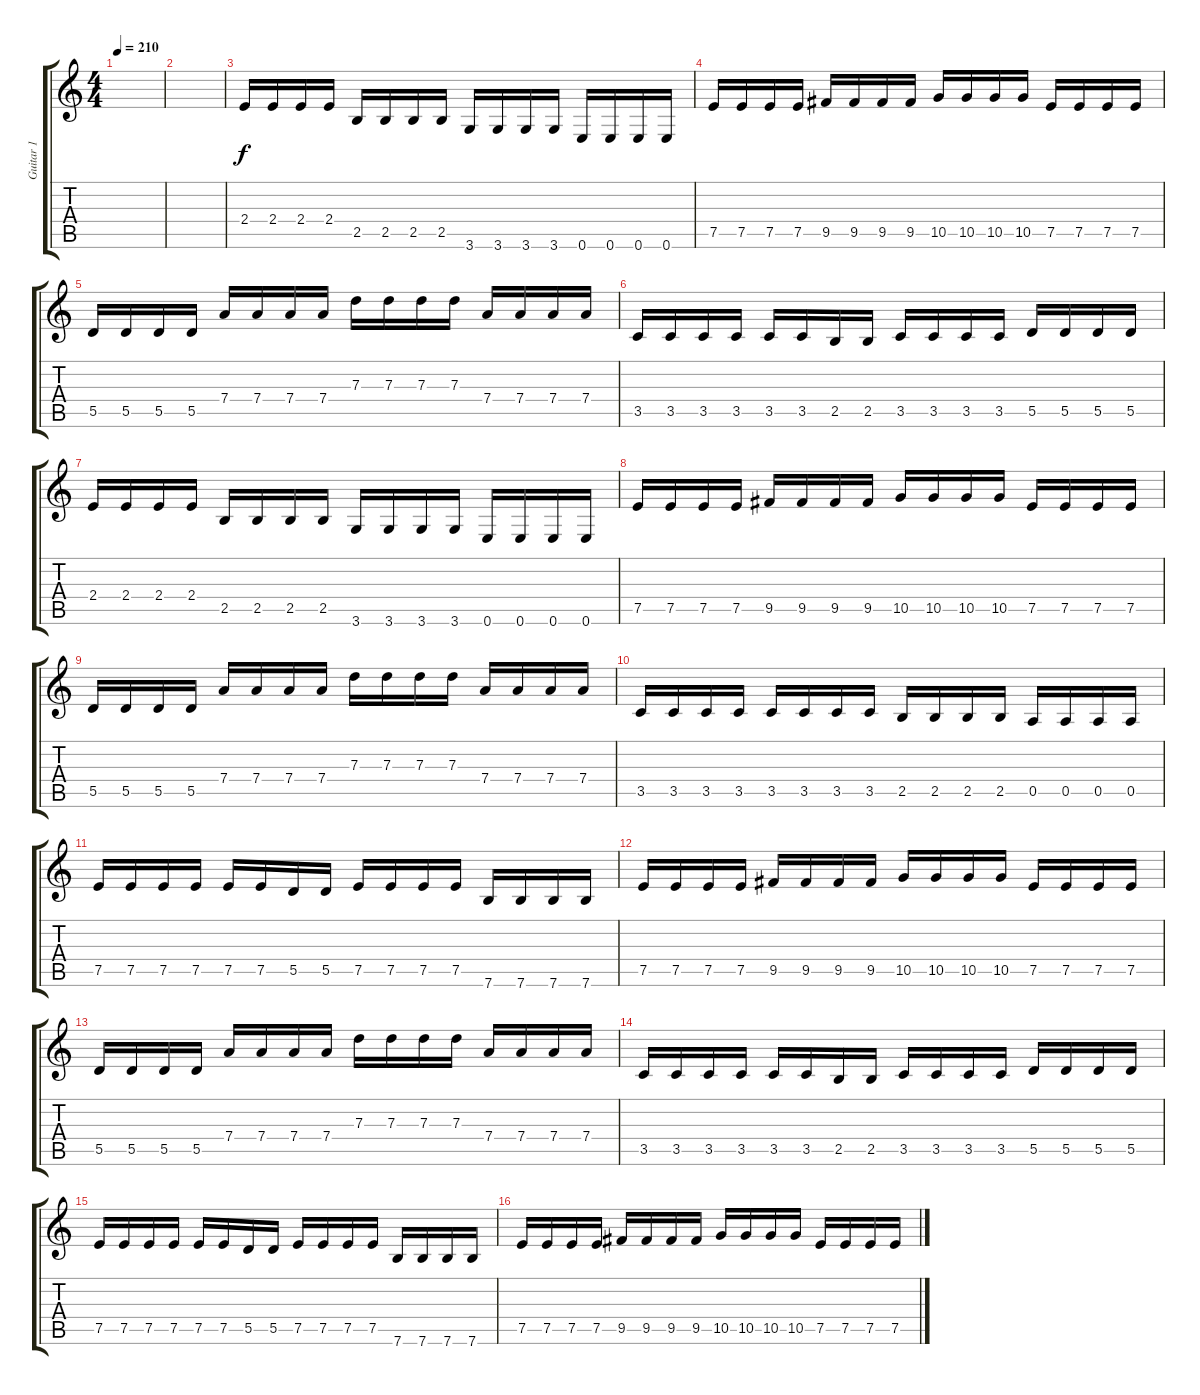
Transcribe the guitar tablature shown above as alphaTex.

\track ("Guitar 1" "Guitar 1") {instrument distortionguitar}
\staff {score tabs}
\tuning (E4 B3 G3 D3 A2 E2) {hide}
\ts (4 4)
\tempo 210
\clef g2
\ks c
|
|
2.4.16{volume 16 balance 4} 2.4.16 2.4.16 2.4.16 2.5.16 2.5.16 2.5.16 2.5.16 3.6.16 3.6.16 3.6.16 3.6.16 0.6.16 0.6.16 0.6.16 0.6.16 |
7.5.16 7.5.16 7.5.16 7.5.16 9.5.16 9.5.16 9.5.16 9.5.16 10.5.16 10.5.16 10.5.16 10.5.16 7.5.16 7.5.16 7.5.16 7.5.16 |
5.5.16 5.5.16 5.5.16 5.5.16 7.4.16 7.4.16 7.4.16 7.4.16 7.3.16 7.3.16 7.3.16 7.3.16 7.4.16 7.4.16 7.4.16 7.4.16 |
3.5.16 3.5.16 3.5.16 3.5.16 3.5.16 3.5.16 2.5.16 2.5.16 3.5.16 3.5.16 3.5.16 3.5.16 5.5.16 5.5.16 5.5.16 5.5.16 |
2.4.16 2.4.16 2.4.16 2.4.16 2.5.16 2.5.16 2.5.16 2.5.16 3.6.16 3.6.16 3.6.16 3.6.16 0.6.16 0.6.16 0.6.16 0.6.16 |
7.5.16 7.5.16 7.5.16 7.5.16 9.5.16 9.5.16 9.5.16 9.5.16 10.5.16 10.5.16 10.5.16 10.5.16 7.5.16 7.5.16 7.5.16 7.5.16 |
5.5.16 5.5.16 5.5.16 5.5.16 7.4.16 7.4.16 7.4.16 7.4.16 7.3.16 7.3.16 7.3.16 7.3.16 7.4.16 7.4.16 7.4.16 7.4.16 |
3.5.16 3.5.16 3.5.16 3.5.16 3.5.16 3.5.16 3.5.16 3.5.16 2.5.16 2.5.16 2.5.16 2.5.16 0.5.16 0.5.16 0.5.16 0.5.16 |
7.5.16 7.5.16 7.5.16 7.5.16 7.5.16 7.5.16 5.5.16 5.5.16 7.5.16 7.5.16 7.5.16 7.5.16 7.6.16 7.6.16 7.6.16 7.6.16 |
7.5.16 7.5.16 7.5.16 7.5.16 9.5.16 9.5.16 9.5.16 9.5.16 10.5.16 10.5.16 10.5.16 10.5.16 7.5.16 7.5.16 7.5.16 7.5.16 |
5.5.16 5.5.16 5.5.16 5.5.16 7.4.16 7.4.16 7.4.16 7.4.16 7.3.16 7.3.16 7.3.16 7.3.16 7.4.16 7.4.16 7.4.16 7.4.16 |
3.5.16 3.5.16 3.5.16 3.5.16 3.5.16 3.5.16 2.5.16 2.5.16 3.5.16 3.5.16 3.5.16 3.5.16 5.5.16 5.5.16 5.5.16 5.5.16 |
7.5.16 7.5.16 7.5.16 7.5.16 7.5.16 7.5.16 5.5.16 5.5.16 7.5.16 7.5.16 7.5.16 7.5.16 7.6.16 7.6.16 7.6.16 7.6.16 |
7.5.16 7.5.16 7.5.16 7.5.16 9.5.16 9.5.16 9.5.16 9.5.16 10.5.16 10.5.16 10.5.16 10.5.16 7.5.16 7.5.16 7.5.16 7.5.16
